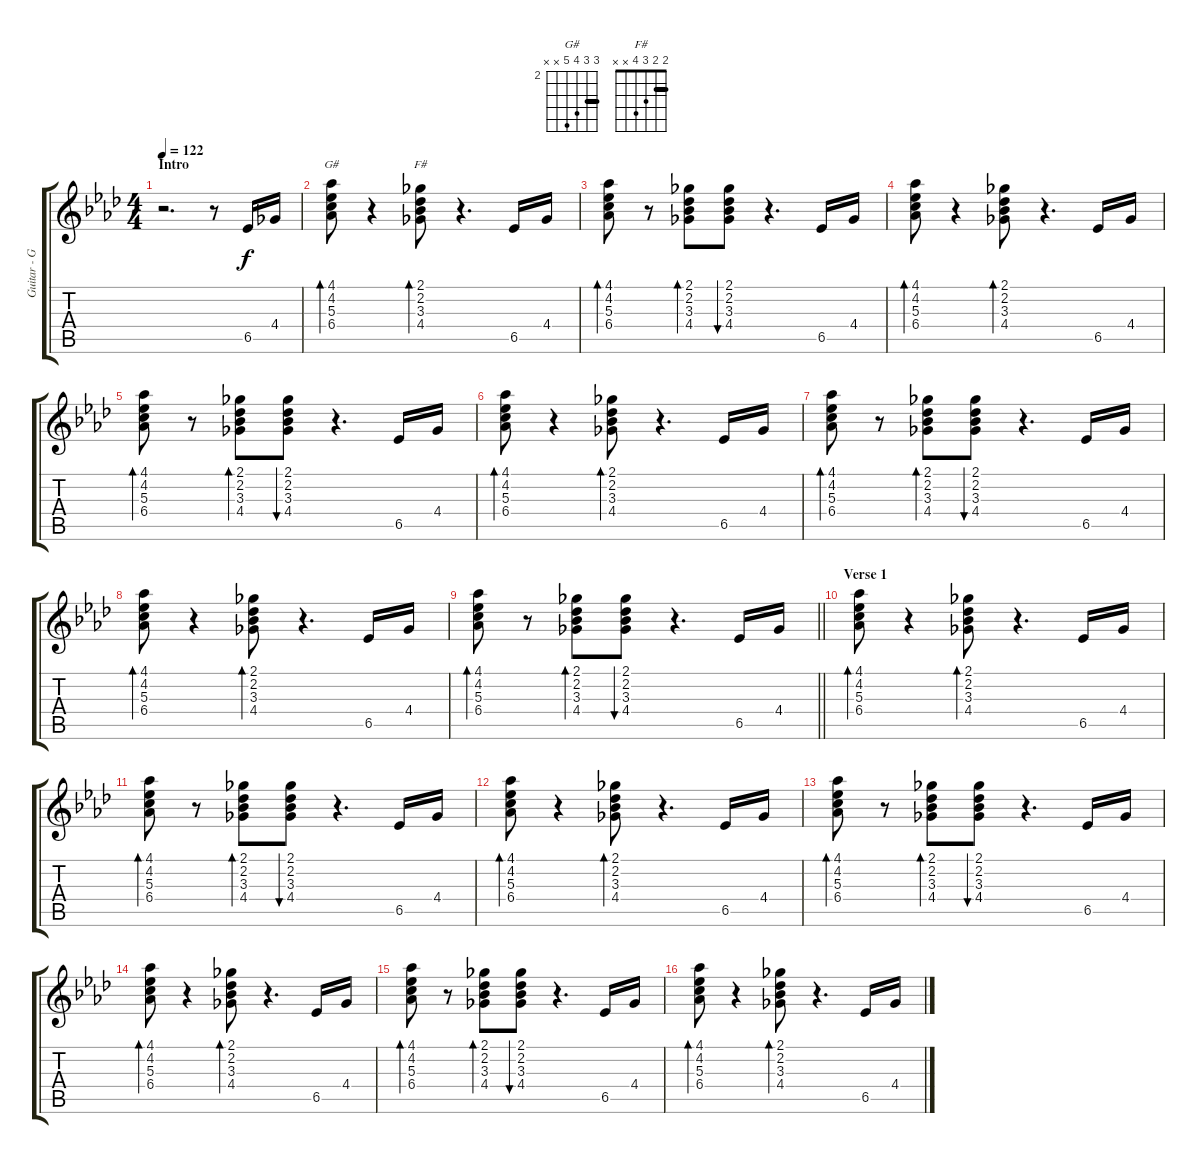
\track ("Guitar - George Benson" "Guitar - G") {instrument electricguitarjazz}
\staff {score tabs}
\tuning (E4 B3 G3 D3 A2 E2) {hide}
\chord ("G#" 4 4 5 6 x x) {firstfret 2 barre 4}
\chord ("F#" 2 2 3 4 x x) {barre 2}
\ts (4 4)
\section ("" "Intro")
\tempo 122
\clef g2
\ks ab
r.2{d dy f instrument electricguitarjazz} r.8 6.5.16 4.4.16 |
(4.1 4.2 5.3 6.4).8{bd 60 ch "G#"} r.4 (2.1 2.2 3.3 4.4).8{bd 60 ch "F#"} r.4{d} 6.5.16 4.4.16 |
(4.1 4.2 5.3 6.4).8{bd 60} r.8 (2.1 2.2 3.3 4.4).8{bd 60} (2.1 2.2 3.3 4.4).8{bu 60} r.4{d} 6.5.16 4.4.16 |
(4.1 4.2 5.3 6.4).8{bd 60} r.4 (2.1 2.2 3.3 4.4).8{bd 60} r.4{d} 6.5.16 4.4.16 |
(4.1 4.2 5.3 6.4).8{bd 60} r.8 (2.1 2.2 3.3 4.4).8{bd 60} (2.1 2.2 3.3 4.4).8{bu 60} r.4{d} 6.5.16 4.4.16 |
(4.1 4.2 5.3 6.4).8{bd 60} r.4 (2.1 2.2 3.3 4.4).8{bd 60} r.4{d} 6.5.16 4.4.16 |
(4.1 4.2 5.3 6.4).8{bd 60} r.8 (2.1 2.2 3.3 4.4).8{bd 60} (2.1 2.2 3.3 4.4).8{bu 60} r.4{d} 6.5.16 4.4.16 |
(4.1 4.2 5.3 6.4).8{bd 60} r.4 (2.1 2.2 3.3 4.4).8{bd 60} r.4{d} 6.5.16 4.4.16 |
\barLineRight lightlight
(4.1 4.2 5.3 6.4).8{bd 60} r.8 (2.1 2.2 3.3 4.4).8{bd 60} (2.1 2.2 3.3 4.4).8{bu 60} r.4{d} 6.5.16 4.4.16 |
\section ("" "Verse 1")
(4.1 4.2 5.3 6.4).8{bd 60} r.4 (2.1 2.2 3.3 4.4).8{bd 60} r.4{d} 6.5.16 4.4.16 |
(4.1 4.2 5.3 6.4).8{bd 60} r.8 (2.1 2.2 3.3 4.4).8{bd 60} (2.1 2.2 3.3 4.4).8{bu 60} r.4{d} 6.5.16 4.4.16 |
(4.1 4.2 5.3 6.4).8{bd 60} r.4 (2.1 2.2 3.3 4.4).8{bd 60} r.4{d} 6.5.16 4.4.16 |
(4.1 4.2 5.3 6.4).8{bd 60} r.8 (2.1 2.2 3.3 4.4).8{bd 60} (2.1 2.2 3.3 4.4).8{bu 60} r.4{d} 6.5.16 4.4.16 |
(4.1 4.2 5.3 6.4).8{bd 60} r.4 (2.1 2.2 3.3 4.4).8{bd 60} r.4{d} 6.5.16 4.4.16 |
(4.1 4.2 5.3 6.4).8{bd 60} r.8 (2.1 2.2 3.3 4.4).8{bd 60} (2.1 2.2 3.3 4.4).8{bu 60} r.4{d} 6.5.16 4.4.16 |
(4.1 4.2 5.3 6.4).8{bd 60} r.4 (2.1 2.2 3.3 4.4).8{bd 60} r.4{d} 6.5.16 4.4.16
